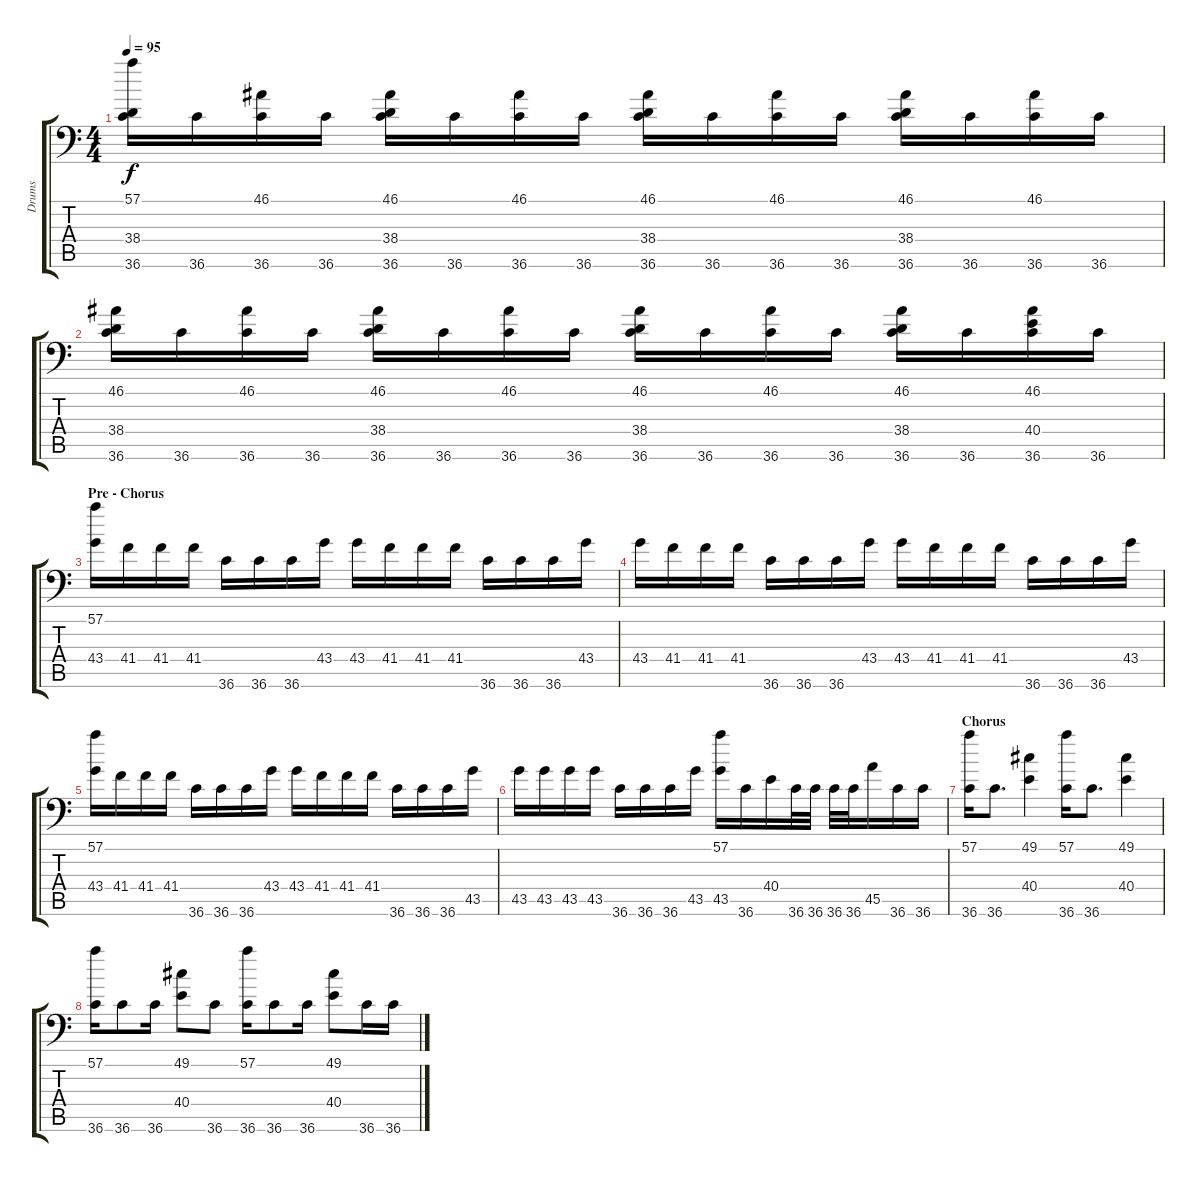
\track ("Drums" "Drums") {instrument acousticgrandpiano}
\staff {score tabs}
\tuning (C-1 C-1 C-1 C-1 C-1 C-1) {hide}
\ts (4 4)
\tempo 95
\clef f4
\ks c
(57.1 38.4 36.6).16{dy f} 36.6.16 (46.1 36.6).16 36.6.16 (46.1 38.4 36.6).16 36.6.16 (46.1 36.6).16 36.6.16 (46.1 38.4 36.6).16 36.6.16 (46.1 36.6).16 36.6.16 (46.1 38.4 36.6).16 36.6.16 (46.1 36.6).16 36.6.16 |
(46.1 38.4 36.6).16 36.6.16 (46.1 36.6).16 36.6.16 (46.1 38.4 36.6).16 36.6.16 (46.1 36.6).16 36.6.16 (46.1 38.4 36.6).16 36.6.16 (46.1 36.6).16 36.6.16 (46.1 38.4 36.6).16 36.6.16 (46.1 40.4 36.6).16 36.6.16 |
\section ("" "Pre - Chorus")
(57.1 43.4).16 41.4.16 41.4.16 41.4.16 36.6.16 36.6.16 36.6.16 43.4.16 43.4.16 41.4.16 41.4.16 41.4.16 36.6.16 36.6.16 36.6.16 43.4.16 |
43.4.16 41.4.16 41.4.16 41.4.16 36.6.16 36.6.16 36.6.16 43.4.16 43.4.16 41.4.16 41.4.16 41.4.16 36.6.16 36.6.16 36.6.16 43.4.16 |
(57.1 43.4).16 41.4.16 41.4.16 41.4.16 36.6.16 36.6.16 36.6.16 43.4.16 43.4.16 41.4.16 41.4.16 41.4.16 36.6.16 36.6.16 36.6.16 43.5.16 |
43.5.16 43.5.16 43.5.16 43.5.16 36.6.16 36.6.16 36.6.16 43.5.16 (57.1 43.5).16 36.6.16 40.4.16 36.6.32 36.6.32 36.6.32 36.6.32 45.5.16 36.6.16 36.6.16 |
\section ("" "Chorus")
(57.1 36.6).16 36.6.8{d} (49.1 40.4).4 (57.1 36.6).16 36.6.8{d} (49.1 40.4).4 |
(57.1 36.6).16 36.6.8 36.6.16 (49.1 40.4).8 36.6.8 (57.1 36.6).16 36.6.8 36.6.16 (49.1 40.4).8 36.6.16 36.6.16
